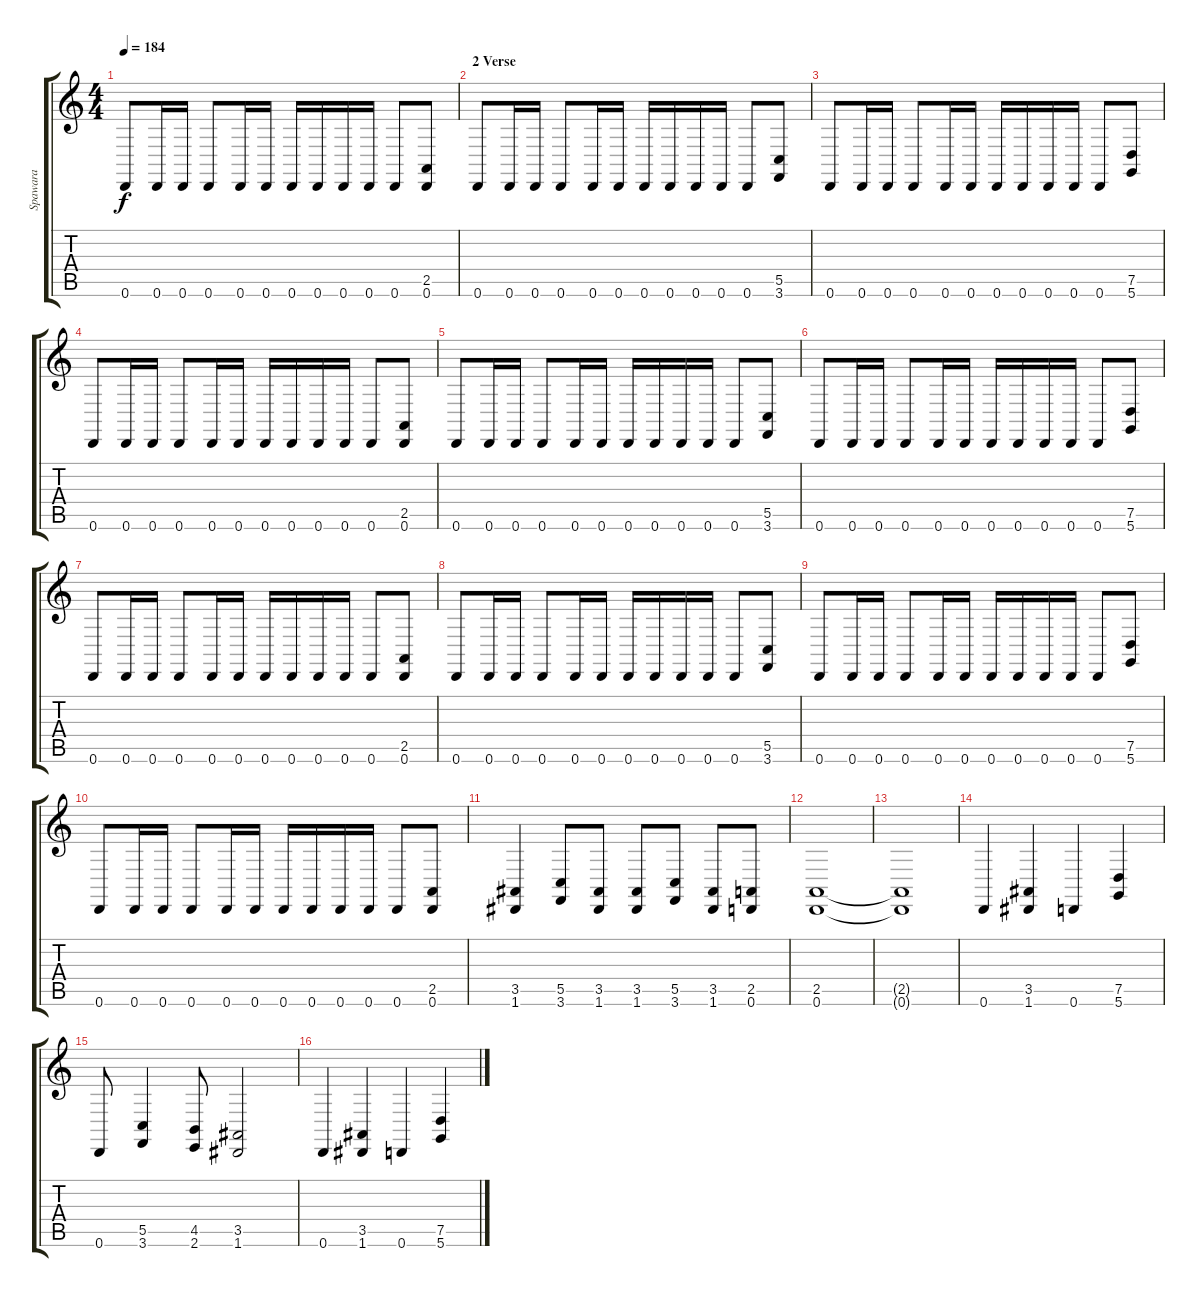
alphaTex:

\track ("Spawara" "Spawara") {instrument cello}
\staff {score tabs}
\tuning (D4 A3 F3 C3 G2 D2) {hide}
\ts (4 4)
\tempo 184
\clef g2
\ks c
0.6.8{dy f} 0.6.16 0.6.16 0.6.8 0.6.16 0.6.16 0.6.16 0.6.16 0.6.16 0.6.16 0.6.8 (2.5 0.6).8 |
\section ("" "2 Verse")
0.6.8 0.6.16 0.6.16 0.6.8 0.6.16 0.6.16 0.6.16 0.6.16 0.6.16 0.6.16 0.6.8 (5.5 3.6).8 |
0.6.8 0.6.16 0.6.16 0.6.8 0.6.16 0.6.16 0.6.16 0.6.16 0.6.16 0.6.16 0.6.8 (7.5 5.6).8 |
0.6.8 0.6.16 0.6.16 0.6.8 0.6.16 0.6.16 0.6.16 0.6.16 0.6.16 0.6.16 0.6.8 (2.5 0.6).8 |
0.6.8 0.6.16 0.6.16 0.6.8 0.6.16 0.6.16 0.6.16 0.6.16 0.6.16 0.6.16 0.6.8 (5.5 3.6).8 |
0.6.8 0.6.16 0.6.16 0.6.8 0.6.16 0.6.16 0.6.16 0.6.16 0.6.16 0.6.16 0.6.8 (7.5 5.6).8 |
0.6.8 0.6.16 0.6.16 0.6.8 0.6.16 0.6.16 0.6.16 0.6.16 0.6.16 0.6.16 0.6.8 (2.5 0.6).8 |
0.6.8 0.6.16 0.6.16 0.6.8 0.6.16 0.6.16 0.6.16 0.6.16 0.6.16 0.6.16 0.6.8 (5.5 3.6).8 |
0.6.8 0.6.16 0.6.16 0.6.8 0.6.16 0.6.16 0.6.16 0.6.16 0.6.16 0.6.16 0.6.8 (7.5 5.6).8 |
0.6.8 0.6.16 0.6.16 0.6.8 0.6.16 0.6.16 0.6.16 0.6.16 0.6.16 0.6.16 0.6.8 (2.5 0.6).8 |
(3.5 1.6).4 (5.5 3.6).8 (3.5 1.6).8 (3.5 1.6).8 (5.5 3.6).8 (3.5 1.6).8 (2.5 0.6).8 |
(2.5 0.6).1 |
(2.5{t} 0.6{t}).1 |
0.6.4 (3.5 1.6).4 0.6.4 (7.5 5.6).4 |
0.6.8 (5.5 3.6).4 (4.5 2.6).8 (3.5 1.6).2 |
0.6.4 (3.5 1.6).4 0.6.4 (7.5 5.6).4
